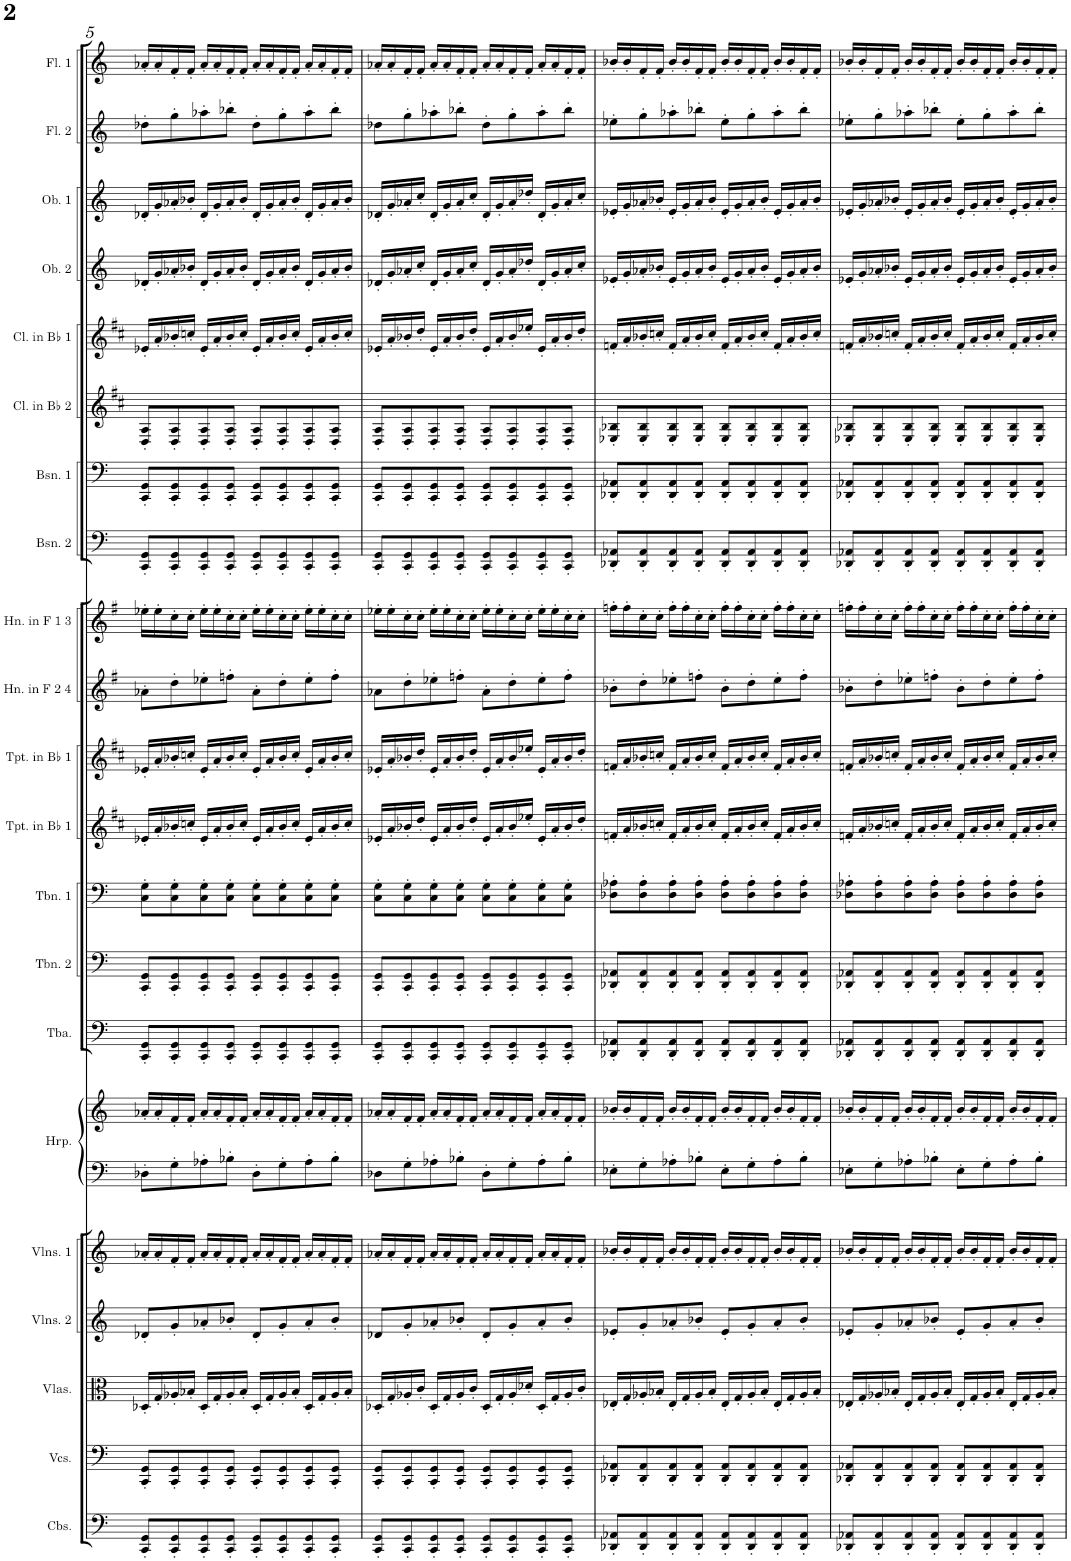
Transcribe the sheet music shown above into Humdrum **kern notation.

**kern	**kern	**kern	**kern	**kern	**kern	**kern	**kern	**kern	**kern	**kern	**kern	**kern	**kern	**kern	**kern	**kern	**kern	**kern	**kern	**kern	**kern
*part21	*part20	*part19	*part18	*part17	*part16	*part16	*part15	*part14	*part13	*part12	*part11	*part10	*part9	*part8	*part7	*part6	*part5	*part4	*part3	*part2	*part1
*staff22	*staff21	*staff20	*staff19	*staff18	*staff17	*staff16	*staff15	*staff14	*staff13	*staff12	*staff11	*staff10	*staff9	*staff8	*staff7	*staff6	*staff5	*staff4	*staff3	*staff2	*staff1
*I"Contrabasses	*I"Violoncellos	*I"Violas	*I"Violins 2	*I"Violins 1	*I"Harp	*	*I"Tuba	*I"Trombone 2	*I"Trombone 1	*I"Trumpet in Bb 1	*I"Trumpet in Bb 1	*I"Horn in F 2 &amp; 4	*I"Horn in F 1 &amp; 3	*I"Bassoon 2	*I"Bassoon 1	*I"Clarinet in Bb 2	*I"Clarinet in Bb 1	*I"Oboe 2	*I"Oboe 1	*I"Flute 2	*I"Flute 1
*I'Cbs.	*I'Vcs.	*I'Vlas.	*I'Vlns. 2	*I'Vlns. 1	*I'Hrp.	*	*I'Tba.	*I'Tbn. 2	*I'Tbn. 1	*I'Tpt. in Bb 1	*I'Tpt. in Bb 1	*I'Hn. in F 2 4	*I'Hn. in F 1 3	*I'Bsn. 2	*I'Bsn. 1	*I'Cl. in Bb 2	*I'Cl. in Bb 1	*I'Ob. 2	*I'Ob. 1	*I'Fl. 2	*I'Fl. 1
!!LO:PB:g=z
*clefF4	*clefF4	*clefC3	*clefG2	*clefG2	*clefF4	*clefG2	*clefF4	*clefF4	*clefF4	*clefG2	*clefG2	*clefG2	*clefG2	*clefF4	*clefF4	*clefG2	*clefG2	*clefG2	*clefG2	*clefG2	*clefG2
*Trd7c12	*	*	*	*	*	*	*	*	*	*Trd1c2	*Trd1c2	*Trd4c7	*Trd4c7	*	*	*Trd1c2	*Trd1c2	*	*	*	*
*k[]	*k[]	*k[]	*k[]	*k[]	*k[]	*k[]	*k[]	*k[]	*k[]	*k[f#c#]	*k[f#c#]	*k[f#]	*k[f#]	*k[]	*k[]	*k[f#c#]	*k[f#c#]	*k[]	*k[]	*k[]	*k[]
*M4/4	*M4/4	*M4/4	*M4/4	*M4/4	*M4/4	*M4/4	*M4/4	*M4/4	*M4/4	*M4/4	*M4/4	*M4/4	*M4/4	*M4/4	*M4/4	*M4/4	*M4/4	*M4/4	*M4/4	*M4/4	*M4/4
=5	=5	=5	=5	=5	=5	=5	=5	=5	=5	=5	=5	=5	=5	=5	=5	=5	=5	=5	=5	=5	=5
8CC/' 8GG/'L	8CC/' 8GG/'L	16D-X'/LL	8d-X'/L	16a-X'/LL	8D-X'\L	16a-X'/LL	8CC/' 8GG/'L	8CC/' 8GG/'L	8C\' 8G\'L	16e-X'/LL	16e-X'/LL	8a-X'\L	16ee-X'\LL	8CC/' 8GG/'L	8CC/' 8GG/'L	8D/' 8A/'L	16e-X'/LL	16d-X'/LL	16d-X'/LL	8dd-X'\L	16a-X'/LL
.	.	16G'/	.	16a-'/	.	16a-'/	.	.	.	16a'/	16a'/	.	16ee-'\	.	.	.	16a'/	16g'/	16g'/	.	16a-'/
8CC/' 8GG/'	8CC/' 8GG/'	16A-X'/	8g'/	16f'/	8G'\	16f'/	8CC/' 8GG/'	8CC/' 8GG/'	8C\' 8G\'	16b-X'/	16b-X'/	8dd'\	16cc'\	8CC/' 8GG/'	8CC/' 8GG/'	8D/' 8A/'	16b-X'/	16a-X'/	16a-X'/	8gg'\	16f'/
.	.	16B-X'/JJ	.	16f'/JJ	.	16f'/JJ	.	.	.	16ccn'/JJ	16ccn'/JJ	.	16cc'\JJ	.	.	.	16ccn'/JJ	16b-X'/JJ	16b-X'/JJ	.	16f'/JJ
8CC/' 8GG/'	8CC/' 8GG/'	16D-'/LL	8a-X'/	16a-'/LL	8A-X'\	16a-'/LL	8CC/' 8GG/'	8CC/' 8GG/'	8C\' 8G\'	16e-'/LL	16e-'/LL	8ee-X'\	16ee-'\LL	8CC/' 8GG/'	8CC/' 8GG/'	8D/' 8A/'	16e-'/LL	16d-'/LL	16d-'/LL	8aa-X'\	16a-'/LL
.	.	16G'/	.	16a-'/	.	16a-'/	.	.	.	16a'/	16a'/	.	16ee-'\	.	.	.	16a'/	16g'/	16g'/	.	16a-'/
8CC/' 8GG/'J	8CC/' 8GG/'J	16A-'/	8b-X'/J	16f'/	8B-X'\J	16f'/	8CC/' 8GG/'J	8CC/' 8GG/'J	8C\' 8G\'J	16b-'/	16b-'/	8ffn'\J	16cc'\	8CC/' 8GG/'J	8CC/' 8GG/'J	8D/' 8A/'J	16b-'/	16a-'/	16a-'/	8bb-X'\J	16f'/
.	.	16B-'/JJ	.	16f'/JJ	.	16f'/JJ	.	.	.	16cc'/JJ	16cc'/JJ	.	16cc'\JJ	.	.	.	16cc'/JJ	16b-'/JJ	16b-'/JJ	.	16f'/JJ
8CC/' 8GG/'L	8CC/' 8GG/'L	16D-'/LL	8d-'/L	16a-'/LL	8D-'\L	16a-'/LL	8CC/' 8GG/'L	8CC/' 8GG/'L	8C\' 8G\'L	16e-'/LL	16e-'/LL	8a-'\L	16ee-'\LL	8CC/' 8GG/'L	8CC/' 8GG/'L	8D/' 8A/'L	16e-'/LL	16d-'/LL	16d-'/LL	8dd-'\L	16a-'/LL
.	.	16G'/	.	16a-'/	.	16a-'/	.	.	.	16a'/	16a'/	.	16ee-'\	.	.	.	16a'/	16g'/	16g'/	.	16a-'/
8CC/' 8GG/'	8CC/' 8GG/'	16A-'/	8g'/	16f'/	8G'\	16f'/	8CC/' 8GG/'	8CC/' 8GG/'	8C\' 8G\'	16b-'/	16b-'/	8dd'\	16cc'\	8CC/' 8GG/'	8CC/' 8GG/'	8D/' 8A/'	16b-'/	16a-'/	16a-'/	8gg'\	16f'/
.	.	16B-'/JJ	.	16f'/JJ	.	16f'/JJ	.	.	.	16cc'/JJ	16cc'/JJ	.	16cc'\JJ	.	.	.	16cc'/JJ	16b-'/JJ	16b-'/JJ	.	16f'/JJ
8CC/' 8GG/'	8CC/' 8GG/'	16D-'/LL	8a-'/	16a-'/LL	8A-'\	16a-'/LL	8CC/' 8GG/'	8CC/' 8GG/'	8C\' 8G\'	16e-'/LL	16e-'/LL	8ee-'\	16ee-'\LL	8CC/' 8GG/'	8CC/' 8GG/'	8D/' 8A/'	16e-'/LL	16d-'/LL	16d-'/LL	8aa-'\	16a-'/LL
.	.	16G'/	.	16a-'/	.	16a-'/	.	.	.	16a'/	16a'/	.	16ee-'\	.	.	.	16a'/	16g'/	16g'/	.	16a-'/
8CC/' 8GG/'J	8CC/' 8GG/'J	16A-'/	8b-'/J	16f'/	8B-'\J	16f'/	8CC/' 8GG/'J	8CC/' 8GG/'J	8C\' 8G\'J	16b-'/	16b-'/	8ff'\J	16cc'\	8CC/' 8GG/'J	8CC/' 8GG/'J	8D/' 8A/'J	16b-'/	16a-'/	16a-'/	8bb-'\J	16f'/
.	.	16B-'/JJ	.	16f'/JJ	.	16f'/JJ	.	.	.	16cc'/JJ	16cc'/JJ	.	16cc'\JJ	.	.	.	16cc'/JJ	16b-'/JJ	16b-'/JJ	.	16f'/JJ
=6	=6	=6	=6	=6	=6	=6	=6	=6	=6	=6	=6	=6	=6	=6	=6	=6	=6	=6	=6	=6	=6
8CC/' 8GG/'L	8CC/' 8GG/'L	16D-X'/LL	8d-X'/L	16a-X'/LL	8D-X'\L	16a-X'/LL	8CC/' 8GG/'L	8CC/' 8GG/'L	8C\' 8G\'L	16e-X'/LL	16e-X'/LL	8a-X'\L	16ee-X'\LL	8CC/' 8GG/'L	8CC/' 8GG/'L	8D/' 8A/'L	16e-X'/LL	16d-X'/LL	16d-X'/LL	8dd-X'\L	16a-X'/LL
.	.	16G'/	.	16a-'/	.	16a-'/	.	.	.	16a'/	16a'/	.	16ee-'\	.	.	.	16a'/	16g'/	16g'/	.	16a-'/
8CC/' 8GG/'	8CC/' 8GG/'	16A-X'/	8g'/	16f'/	8G'\	16f'/	8CC/' 8GG/'	8CC/' 8GG/'	8C\' 8G\'	16b-X'/	16b-X'/	8dd'\	16cc'\	8CC/' 8GG/'	8CC/' 8GG/'	8D/' 8A/'	16b-X'/	16a-X'/	16a-X'/	8gg'\	16f'/
.	.	16c'/JJ	.	16f'/JJ	.	16f'/JJ	.	.	.	16dd'/JJ	16dd'/JJ	.	16cc'\JJ	.	.	.	16dd'/JJ	16cc'/JJ	16cc'/JJ	.	16f'/JJ
8CC/' 8GG/'	8CC/' 8GG/'	16D-'/LL	8a-X'/	16a-'/LL	8A-X'\	16a-'/LL	8CC/' 8GG/'	8CC/' 8GG/'	8C\' 8G\'	16e-'/LL	16e-'/LL	8ee-X'\	16ee-'\LL	8CC/' 8GG/'	8CC/' 8GG/'	8D/' 8A/'	16e-'/LL	16d-'/LL	16d-'/LL	8aa-X'\	16a-'/LL
.	.	16G'/	.	16a-'/	.	16a-'/	.	.	.	16a'/	16a'/	.	16ee-'\	.	.	.	16a'/	16g'/	16g'/	.	16a-'/
8CC/' 8GG/'J	8CC/' 8GG/'J	16A-'/	8b-X'/J	16f'/	8B-X'\J	16f'/	8CC/' 8GG/'J	8CC/' 8GG/'J	8C\' 8G\'J	16b-'/	16b-'/	8ffn'\J	16cc'\	8CC/' 8GG/'J	8CC/' 8GG/'J	8D/' 8A/'J	16b-'/	16a-'/	16a-'/	8bb-X'\J	16f'/
.	.	16c'/JJ	.	16f'/JJ	.	16f'/JJ	.	.	.	16dd'/JJ	16dd'/JJ	.	16cc'\JJ	.	.	.	16dd'/JJ	16cc'/JJ	16cc'/JJ	.	16f'/JJ
8CC/' 8GG/'L	8CC/' 8GG/'L	16D-'/LL	8d-'/L	16a-'/LL	8D-'\L	16a-'/LL	8CC/' 8GG/'L	8CC/' 8GG/'L	8C\' 8G\'L	16e-'/LL	16e-'/LL	8a-'\L	16ee-'\LL	8CC/' 8GG/'L	8CC/' 8GG/'L	8D/' 8A/'L	16e-'/LL	16d-'/LL	16d-'/LL	8dd-'\L	16a-'/LL
.	.	16G'/	.	16a-'/	.	16a-'/	.	.	.	16a'/	16a'/	.	16ee-'\	.	.	.	16a'/	16g'/	16g'/	.	16a-'/
8CC/' 8GG/'	8CC/' 8GG/'	16A-'/	8g'/	16f'/	8G'\	16f'/	8CC/' 8GG/'	8CC/' 8GG/'	8C\' 8G\'	16b-'/	16b-'/	8dd'\	16cc'\	8CC/' 8GG/'	8CC/' 8GG/'	8D/' 8A/'	16b-'/	16a-'/	16a-'/	8gg'\	16f'/
.	.	16d-X'/JJ	.	16f'/JJ	.	16f'/JJ	.	.	.	16ee-X'/JJ	16ee-X'/JJ	.	16cc'\JJ	.	.	.	16ee-X'/JJ	16dd-X'/JJ	16dd-X'/JJ	.	16f'/JJ
8CC/' 8GG/'	8CC/' 8GG/'	16D-'/LL	8a-'/	16a-'/LL	8A-'\	16a-'/LL	8CC/' 8GG/'	8CC/' 8GG/'	8C\' 8G\'	16e-'/LL	16e-'/LL	8ee-'\	16ee-'\LL	8CC/' 8GG/'	8CC/' 8GG/'	8D/' 8A/'	16e-'/LL	16d-'/LL	16d-'/LL	8aa-'\	16a-'/LL
.	.	16G'/	.	16a-'/	.	16a-'/	.	.	.	16a'/	16a'/	.	16ee-'\	.	.	.	16a'/	16g'/	16g'/	.	16a-'/
8CC/' 8GG/'J	8CC/' 8GG/'J	16A-'/	8b-'/J	16f'/	8B-'\J	16f'/	8CC/' 8GG/'J	8CC/' 8GG/'J	8C\' 8G\'J	16b-'/	16b-'/	8ff'\J	16cc'\	8CC/' 8GG/'J	8CC/' 8GG/'J	8D/' 8A/'J	16b-'/	16a-'/	16a-'/	8bb-'\J	16f'/
.	.	16c'/JJ	.	16f'/JJ	.	16f'/JJ	.	.	.	16dd'/JJ	16dd'/JJ	.	16cc'\JJ	.	.	.	16dd'/JJ	16cc'/JJ	16cc'/JJ	.	16f'/JJ
=7	=7	=7	=7	=7	=7	=7	=7	=7	=7	=7	=7	=7	=7	=7	=7	=7	=7	=7	=7	=7	=7
8DD-X/' 8AA-X/'L	8DD-X/' 8AA-X/'L	16E-X'/LL	8e-X'/L	16b-X'/LL	8E-X'\L	16b-X'/LL	8DD-X/' 8AA-X/'L	8DD-X/' 8AA-X/'L	8D-X\' 8A-X\'L	16fn'/LL	16fn'/LL	8b-X'\L	16ffn'\LL	8DD-X/' 8AA-X/'L	8DD-X/' 8AA-X/'L	8E-X/' 8B-X/'L	16fn'/LL	16e-X'/LL	16e-X'/LL	8ee-X'\L	16b-X'/LL
.	.	16G'/	.	16b-'/	.	16b-'/	.	.	.	16a'/	16a'/	.	16ff'\	.	.	.	16a'/	16g'/	16g'/	.	16b-'/
8DD-/' 8AA-/'	8DD-/' 8AA-/'	16A-X'/	8g'/	16f'/	8G'\	16f'/	8DD-/' 8AA-/'	8DD-/' 8AA-/'	8D-\' 8A-\'	16b-X'/	16b-X'/	8dd'\	16cc'\	8DD-/' 8AA-/'	8DD-/' 8AA-/'	8E-/' 8B-/'	16b-X'/	16a-X'/	16a-X'/	8gg'\	16f'/
.	.	16B-X'/JJ	.	16f'/JJ	.	16f'/JJ	.	.	.	16ccn'/JJ	16ccn'/JJ	.	16cc'\JJ	.	.	.	16ccn'/JJ	16b-X'/JJ	16b-X'/JJ	.	16f'/JJ
8DD-/' 8AA-/'	8DD-/' 8AA-/'	16E-'/LL	8a-X'/	16b-'/LL	8A-X'\	16b-'/LL	8DD-/' 8AA-/'	8DD-/' 8AA-/'	8D-\' 8A-\'	16f'/LL	16f'/LL	8ee-X'\	16ff'\LL	8DD-/' 8AA-/'	8DD-/' 8AA-/'	8E-/' 8B-/'	16f'/LL	16e-'/LL	16e-'/LL	8aa-X'\	16b-'/LL
.	.	16G'/	.	16b-'/	.	16b-'/	.	.	.	16a'/	16a'/	.	16ff'\	.	.	.	16a'/	16g'/	16g'/	.	16b-'/
8DD-/' 8AA-/'J	8DD-/' 8AA-/'J	16A-'/	8b-X'/J	16f'/	8B-X'\J	16f'/	8DD-/' 8AA-/'J	8DD-/' 8AA-/'J	8D-\' 8A-\'J	16b-'/	16b-'/	8ffn'\J	16cc'\	8DD-/' 8AA-/'J	8DD-/' 8AA-/'J	8E-/' 8B-/'J	16b-'/	16a-'/	16a-'/	8bb-X'\J	16f'/
.	.	16B-'/JJ	.	16f'/JJ	.	16f'/JJ	.	.	.	16cc'/JJ	16cc'/JJ	.	16cc'\JJ	.	.	.	16cc'/JJ	16b-'/JJ	16b-'/JJ	.	16f'/JJ
8DD-/' 8AA-/'L	8DD-/' 8AA-/'L	16E-'/LL	8e-'/L	16b-'/LL	8E-'\L	16b-'/LL	8DD-/' 8AA-/'L	8DD-/' 8AA-/'L	8D-\' 8A-\'L	16f'/LL	16f'/LL	8b-'\L	16ff'\LL	8DD-/' 8AA-/'L	8DD-/' 8AA-/'L	8E-/' 8B-/'L	16f'/LL	16e-'/LL	16e-'/LL	8ee-'\L	16b-'/LL
.	.	16G'/	.	16b-'/	.	16b-'/	.	.	.	16a'/	16a'/	.	16ff'\	.	.	.	16a'/	16g'/	16g'/	.	16b-'/
8DD-/' 8AA-/'	8DD-/' 8AA-/'	16A-'/	8g'/	16f'/	8G'\	16f'/	8DD-/' 8AA-/'	8DD-/' 8AA-/'	8D-\' 8A-\'	16b-'/	16b-'/	8dd'\	16cc'\	8DD-/' 8AA-/'	8DD-/' 8AA-/'	8E-/' 8B-/'	16b-'/	16a-'/	16a-'/	8gg'\	16f'/
.	.	16B-'/JJ	.	16f'/JJ	.	16f'/JJ	.	.	.	16cc'/JJ	16cc'/JJ	.	16cc'\JJ	.	.	.	16cc'/JJ	16b-'/JJ	16b-'/JJ	.	16f'/JJ
8DD-/' 8AA-/'	8DD-/' 8AA-/'	16E-'/LL	8a-'/	16b-'/LL	8A-'\	16b-'/LL	8DD-/' 8AA-/'	8DD-/' 8AA-/'	8D-\' 8A-\'	16f'/LL	16f'/LL	8ee-'\	16ff'\LL	8DD-/' 8AA-/'	8DD-/' 8AA-/'	8E-/' 8B-/'	16f'/LL	16e-'/LL	16e-'/LL	8aa-'\	16b-'/LL
.	.	16G'/	.	16b-'/	.	16b-'/	.	.	.	16a'/	16a'/	.	16ff'\	.	.	.	16a'/	16g'/	16g'/	.	16b-'/
8DD-/' 8AA-/'J	8DD-/' 8AA-/'J	16A-'/	8b-'/J	16f'/	8B-'\J	16f'/	8DD-/' 8AA-/'J	8DD-/' 8AA-/'J	8D-\' 8A-\'J	16b-'/	16b-'/	8ff'\J	16cc'\	8DD-/' 8AA-/'J	8DD-/' 8AA-/'J	8E-/' 8B-/'J	16b-'/	16a-'/	16a-'/	8bb-'\J	16f'/
.	.	16B-'/JJ	.	16f'/JJ	.	16f'/JJ	.	.	.	16cc'/JJ	16cc'/JJ	.	16cc'\JJ	.	.	.	16cc'/JJ	16b-'/JJ	16b-'/JJ	.	16f'/JJ
=8	=8	=8	=8	=8	=8	=8	=8	=8	=8	=8	=8	=8	=8	=8	=8	=8	=8	=8	=8	=8	=8
8DD-X/' 8AA-X/'L	8DD-X/' 8AA-X/'L	16E-X'/LL	8e-X'/L	16b-X'/LL	8E-X'\L	16b-X'/LL	8DD-X/' 8AA-X/'L	8DD-X/' 8AA-X/'L	8D-X\' 8A-X\'L	16fn'/LL	16fn'/LL	8b-X'\L	16ffn'\LL	8DD-X/' 8AA-X/'L	8DD-X/' 8AA-X/'L	8E-X/' 8B-X/'L	16fn'/LL	16e-X'/LL	16e-X'/LL	8ee-X'\L	16b-X'/LL
.	.	16G'/	.	16b-'/	.	16b-'/	.	.	.	16a'/	16a'/	.	16ff'\	.	.	.	16a'/	16g'/	16g'/	.	16b-'/
8DD-/' 8AA-/'	8DD-/' 8AA-/'	16A-X'/	8g'/	16f'/	8G'\	16f'/	8DD-/' 8AA-/'	8DD-/' 8AA-/'	8D-\' 8A-\'	16b-X'/	16b-X'/	8dd'\	16cc'\	8DD-/' 8AA-/'	8DD-/' 8AA-/'	8E-/' 8B-/'	16b-X'/	16a-X'/	16a-X'/	8gg'\	16f'/
.	.	16B-X'/JJ	.	16f'/JJ	.	16f'/JJ	.	.	.	16ccn'/JJ	16ccn'/JJ	.	16cc'\JJ	.	.	.	16ccn'/JJ	16b-X'/JJ	16b-X'/JJ	.	16f'/JJ
8DD-/' 8AA-/'	8DD-/' 8AA-/'	16E-'/LL	8a-X'/	16b-'/LL	8A-X'\	16b-'/LL	8DD-/' 8AA-/'	8DD-/' 8AA-/'	8D-\' 8A-\'	16f'/LL	16f'/LL	8ee-X'\	16ff'\LL	8DD-/' 8AA-/'	8DD-/' 8AA-/'	8E-/' 8B-/'	16f'/LL	16e-'/LL	16e-'/LL	8aa-X'\	16b-'/LL
.	.	16G'/	.	16b-'/	.	16b-'/	.	.	.	16a'/	16a'/	.	16ff'\	.	.	.	16a'/	16g'/	16g'/	.	16b-'/
8DD-/' 8AA-/'J	8DD-/' 8AA-/'J	16A-'/	8b-X'/J	16f'/	8B-X'\J	16f'/	8DD-/' 8AA-/'J	8DD-/' 8AA-/'J	8D-\' 8A-\'J	16b-'/	16b-'/	8ffn'\J	16cc'\	8DD-/' 8AA-/'J	8DD-/' 8AA-/'J	8E-/' 8B-/'J	16b-'/	16a-'/	16a-'/	8bb-X'\J	16f'/
.	.	16B-'/JJ	.	16f'/JJ	.	16f'/JJ	.	.	.	16cc'/JJ	16cc'/JJ	.	16cc'\JJ	.	.	.	16cc'/JJ	16b-'/JJ	16b-'/JJ	.	16f'/JJ
8DD-/' 8AA-/'L	8DD-/' 8AA-/'L	16E-'/LL	8e-'/L	16b-'/LL	8E-'\L	16b-'/LL	8DD-/' 8AA-/'L	8DD-/' 8AA-/'L	8D-\' 8A-\'L	16f'/LL	16f'/LL	8b-'\L	16ff'\LL	8DD-/' 8AA-/'L	8DD-/' 8AA-/'L	8E-/' 8B-/'L	16f'/LL	16e-'/LL	16e-'/LL	8ee-'\L	16b-'/LL
.	.	16G'/	.	16b-'/	.	16b-'/	.	.	.	16a'/	16a'/	.	16ff'\	.	.	.	16a'/	16g'/	16g'/	.	16b-'/
8DD-/' 8AA-/'	8DD-/' 8AA-/'	16A-'/	8g'/	16f'/	8G'\	16f'/	8DD-/' 8AA-/'	8DD-/' 8AA-/'	8D-\' 8A-\'	16b-'/	16b-'/	8dd'\	16cc'\	8DD-/' 8AA-/'	8DD-/' 8AA-/'	8E-/' 8B-/'	16b-'/	16a-'/	16a-'/	8gg'\	16f'/
.	.	16B-'/JJ	.	16f'/JJ	.	16f'/JJ	.	.	.	16cc'/JJ	16cc'/JJ	.	16cc'\JJ	.	.	.	16cc'/JJ	16b-'/JJ	16b-'/JJ	.	16f'/JJ
8DD-/' 8AA-/'	8DD-/' 8AA-/'	16E-'/LL	8a-'/	16b-'/LL	8A-'\	16b-'/LL	8DD-/' 8AA-/'	8DD-/' 8AA-/'	8D-\' 8A-\'	16f'/LL	16f'/LL	8ee-'\	16ff'\LL	8DD-/' 8AA-/'	8DD-/' 8AA-/'	8E-/' 8B-/'	16f'/LL	16e-'/LL	16e-'/LL	8aa-'\	16b-'/LL
.	.	16G'/	.	16b-'/	.	16b-'/	.	.	.	16a'/	16a'/	.	16ff'\	.	.	.	16a'/	16g'/	16g'/	.	16b-'/
8DD-/' 8AA-/'J	8DD-/' 8AA-/'J	16A-'/	8b-'/J	16f'/	8B-'\J	16f'/	8DD-/' 8AA-/'J	8DD-/' 8AA-/'J	8D-\' 8A-\'J	16b-'/	16b-'/	8ff'\J	16cc'\	8DD-/' 8AA-/'J	8DD-/' 8AA-/'J	8E-/' 8B-/'J	16b-'/	16a-'/	16a-'/	8bb-'\J	16f'/
.	.	16B-'/JJ	.	16f'/JJ	.	16f'/JJ	.	.	.	16cc'/JJ	16cc'/JJ	.	16cc'\JJ	.	.	.	16cc'/JJ	16b-'/JJ	16b-'/JJ	.	16f'/JJ
=	=	=	=	=	=	=	=	=	=	=	=	=	=	=	=	=	=	=	=	=	=
*-	*-	*-	*-	*-	*-	*-	*-	*-	*-	*-	*-	*-	*-	*-	*-	*-	*-	*-	*-	*-	*-
